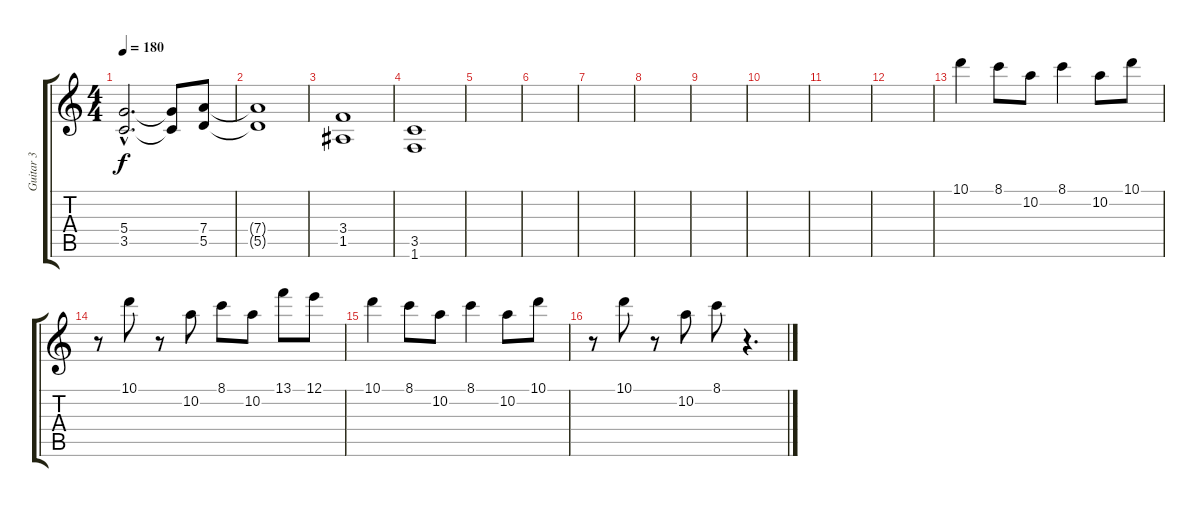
\track ("Guitar 3" "Guitar 3") {instrument overdrivenguitar}
\staff {score tabs}
\tuning (E4 B3 G3 D3 A2 E2) {hide}
\ts (4 4)
\tempo 180
\clef g2
\ks c
(5.4{hac} 3.5{hac}).2{d dy f} (5.4{t} 3.5{t}).8 (7.4 5.5).8 |
(7.4{t} 5.5{t}).1 |
(3.4 1.5).1 |
(3.5 1.6).1 |
|
|
|
|
|
|
|
|
10.1.4 8.1.8 10.2.8 8.1.4 10.2.8 10.1.8 |
r.8 10.1.8 r.8 10.2.8 8.1.8 10.2.8 13.1.8 12.1.8 |
10.1.4 8.1.8 10.2.8 8.1.4 10.2.8 10.1.8 |
r.8 10.1.8 r.8 10.2.8 8.1.8 r.4{d}
